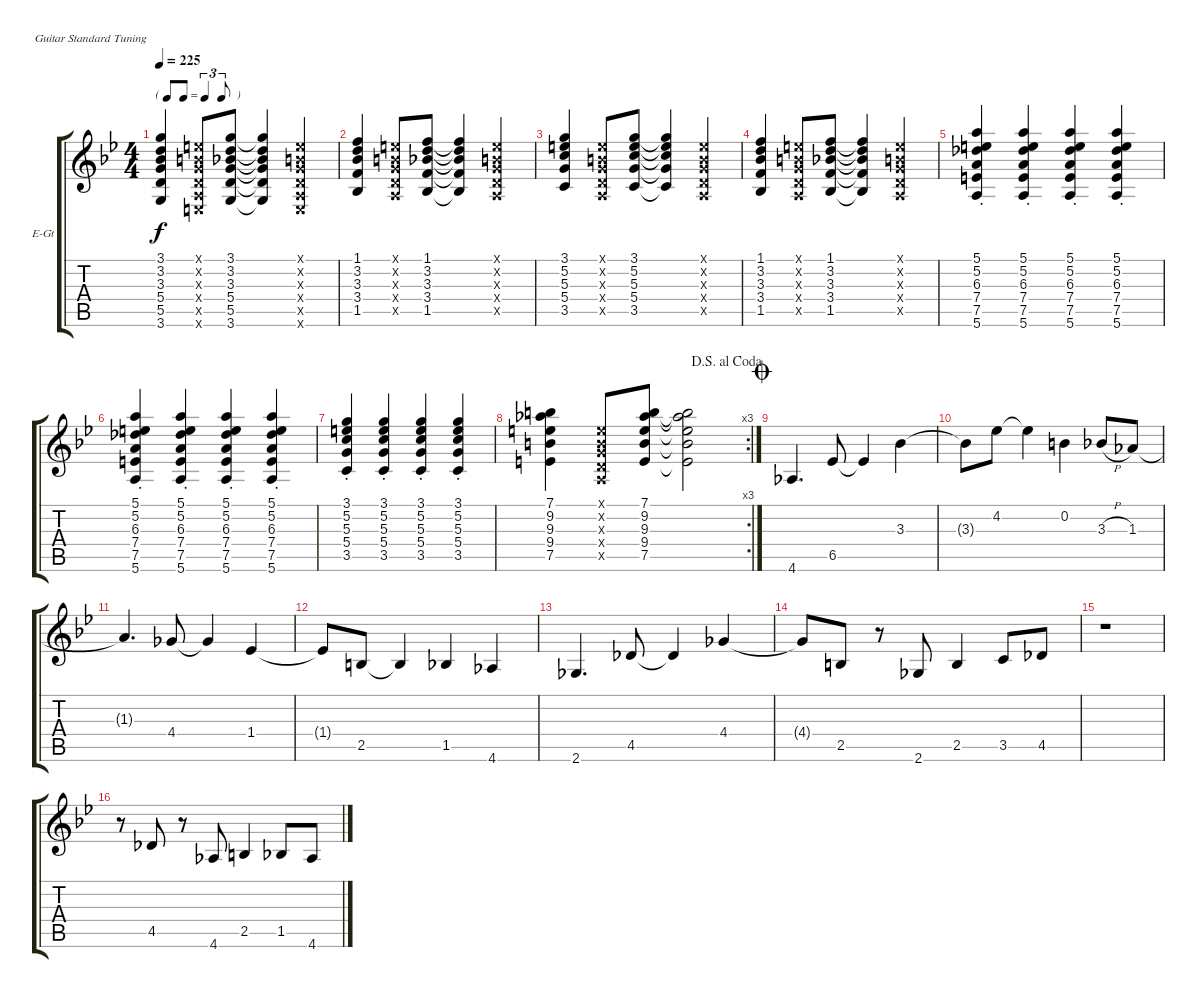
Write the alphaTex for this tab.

\defaultSystemsLayout 4
\bracketExtendMode groupsimilarinstruments
\firstSystemTrackNameOrientation horizontal
\otherSystemsTrackNameOrientation horizontal
\track ("Electric Guitar (Clean)" "E-Gt") {instrument electricguitarclean}
\staff {score tabs}
\tuning (E4 B3 G3 D3 A2 E2)
\ts (4 4)
\tf triplet8th
\tempo 225
\clef g2
\ks gminor
(3.6 5.5 5.4 3.3 3.2 3.1).4{dy f} (0.1{x} 0.2{x} 0.3{x} 0.4{x} 0.5{x} 0.6{x}).8 (3.6 5.5 5.4 3.3 3.2 3.1).8 (3.1{t} 3.2{t} 3.3{t} 5.4{t} 5.5{t} 3.6{t}).4 (0.6{x} 0.5{x} 0.4{x} 0.3{x} 0.2{x} 0.1{x}).4 |
(1.5 3.4 3.3 3.2 1.1).4 (0.1{x} 0.2{x} 0.3{x} 0.4{x} 0.5{x}).8 (1.5 3.4 3.3 3.2 1.1).8 (1.1{t} 3.2{t} 3.3{t} 3.4{t} 1.5{t}).4 (0.5{x} 0.4{x} 0.3{x} 0.2{x} 0.1{x}).4 |
(3.5 5.4 5.3 5.2 3.1).4 (0.1{x} 0.2{x} 0.3{x} 0.4{x} 0.5{x}).8 (3.5 5.4 5.3 5.2 3.1).8 (3.1{t} 5.2{t} 5.3{t} 5.4{t} 3.5{t}).4 (0.5{x} 0.4{x} 0.3{x} 0.2{x} 0.1{x}).4 |
(1.5 3.4 3.3 3.2 1.1).4 (0.1{x} 0.2{x} 0.3{x} 0.4{x} 0.5{x}).8 (1.5 3.4 3.3 3.2 1.1).8 (1.1{t} 3.2{t} 3.3{t} 3.4{t} 1.5{t}).4 (0.5{x} 0.4{x} 0.3{x} 0.2{x} 0.1{x}).4 |
(5.6{st} 7.5{st} 7.4{st} 6.3{st} 5.2{st} 5.1{st}).4 (5.6{st} 7.5{st} 7.4{st} 6.3{st} 5.2{st} 5.1{st}).4 (5.6{st} 7.5{st} 7.4{st} 6.3{st} 5.2{st} 5.1{st}).4 (5.6{st} 7.5{st} 7.4{st} 6.3{st} 5.2{st} 5.1{st}).4 |
(5.6{st} 7.5{st} 7.4{st} 6.3{st} 5.2{st} 5.1{st}).4 (5.6{st} 7.5{st} 7.4{st} 6.3{st} 5.2{st} 5.1{st}).4 (5.6{st} 7.5{st} 7.4{st} 6.3{st} 5.2{st} 5.1{st}).4 (5.6{st} 7.5{st} 7.4{st} 6.3{st} 5.2{st} 5.1{st}).4 |
(3.5{st} 5.4{st} 5.3{st} 5.2{st} 3.1{st}).4 (3.5{st} 5.4{st} 5.3{st} 5.2{st} 3.1{st}).4 (3.5{st} 5.4{st} 5.3{st} 5.2{st} 3.1{st}).4 (3.5{st} 5.4{st} 5.3{st} 5.2{st} 3.1{st}).4 |
\rc 3
\jump dalsegnoalcoda
(7.5 9.4 9.3 9.2 7.1).4 (0.1{x} 0.2{x} 0.3{x} 0.4{x} 0.5{x}).8 (7.5 9.4 9.3 9.2 7.1).8 (7.1{t} 9.2{t} 9.3{t} 9.4{t} 7.5{t}).2 |
\jump coda
4.6.4{d} 6.5.8 6.5{t}.4 3.3.4 |
3.3{t}.8 4.2.8 4.2{t}.4 0.2.4 3.3{h}.8 1.3.8 |
1.3{t}.4{d} 4.4.8 4.4{t}.4 1.4.4 |
1.4{t}.8 2.5.8 2.5{t}.4 1.5.4 4.6.4 |
2.6.4{d} 4.5.8 4.5{t}.4 4.4.4 |
4.4{t}.8 2.5.8 r.8 2.6.8 2.5.4 3.5.8 4.5.8 |
r.1 |
r.8 4.5.8 r.8 4.6.8 2.5.4 1.5.8 4.6.8
